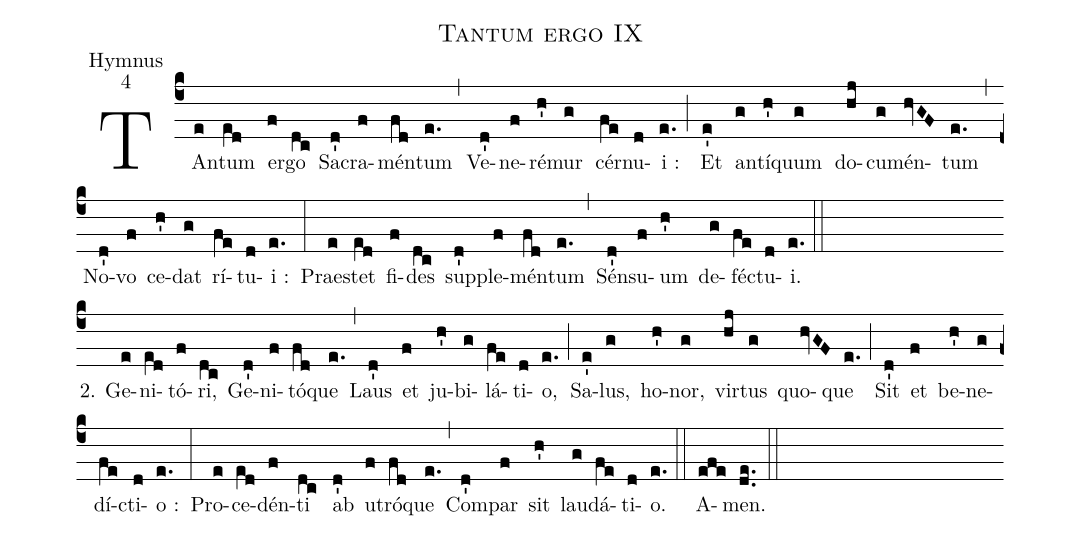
name:Tantum ergo IX;
office-part:Hymnus;
mode:4;
%%
(c4) TAn(e)tum(e[ll:1]d) er(f)go(dc) Sa(d')cra(f)mén(fd)tum(e.) (,) Ve(d')ne(f)ré(h')mur(g) cér(fe)nu(d)i :(e.) (;) Et(e') an(g)tí(h')quum(g) do(hj)cu(g)mén(hvGF)tum(e.) (,) No(d')vo(f) ce(h')dat(g) rí(fe)tu(d)i :(e.) (:) Prae(e)stet(e[ll:1]d) fi(f)des(dc) sup(d')ple(f)mén(fd)tum(e.) (,) Sén(d')su(f)um(h') de(g)fé(fe)ctu(d)i.(e.) (::) (Z-)
2. Ge(e)ni(e[ll:1]d)tó(f)ri,(dc) Ge(d')ni(f)tó(fd)que(e.) (,) Laus(d') et(f) ju(h')bi(g)lá(fe)ti(d)o,(e.) (;) Sa(e')lus,(g) ho(h')nor,(g) vir(hj)tus(g) quo(hvGF)que(e.) (;) Sit(d') et(f) be(h')ne(g)dí(fe)cti(d)o :(e.) (:) Pro(e)ce(e[ll:1]d)dén(f)ti(dc) ab(d') u(f)tró(fd)que(e.) (,) Com(d')par(f) sit(h') lau(g)dá(fe)ti(d)o.(e.) (::)
A(efe)men.(de..) (::)
